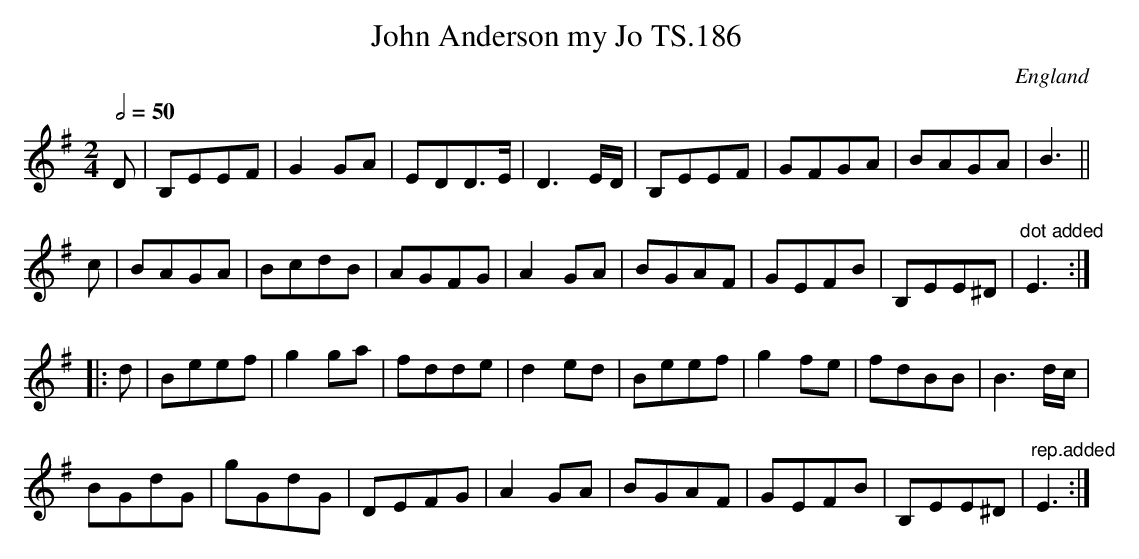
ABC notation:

X:1
T:John Anderson my Jo TS.186
M:2/4
L:1/8
Q:1/2=50
O:England
K:G major
D|B,EEF|G2GA|EDD>E|D3E/D/|B,EEF|GFGA|BAGA|B3||!
c|BAGA|BcdB|AGFG|A2GA|BGAF|GEFB|B,EE^D|"dot added"E3:|!
|:d|Beef|g2ga|fdde|d2ed|Beef|g2fe|fdBB|B3d/c/|!
BGdG|gGdG|DEFG|A2GA|BGAF|GEFB|B,EE^D|"rep.added"E3:|]
